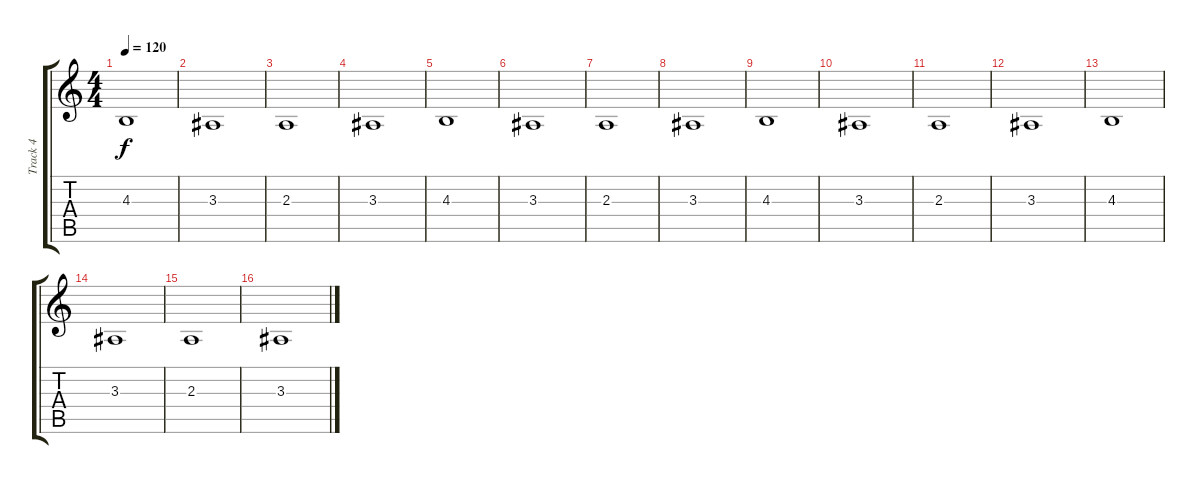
\track ("Track 4" "Track 4") {instrument trombone}
\staff {score tabs}
\tuning (E4 B3 G3 D3 A2 E2) {hide}
\ts (4 4)
\tempo 120
\clef g2
\ks c
4.3.1{dy f} |
3.3.1 |
2.3.1 |
3.3.1 |
4.3.1 |
3.3.1 |
2.3.1 |
3.3.1 |
4.3.1 |
3.3.1 |
2.3.1 |
3.3.1 |
4.3.1 |
3.3.1 |
2.3.1 |
3.3.1
